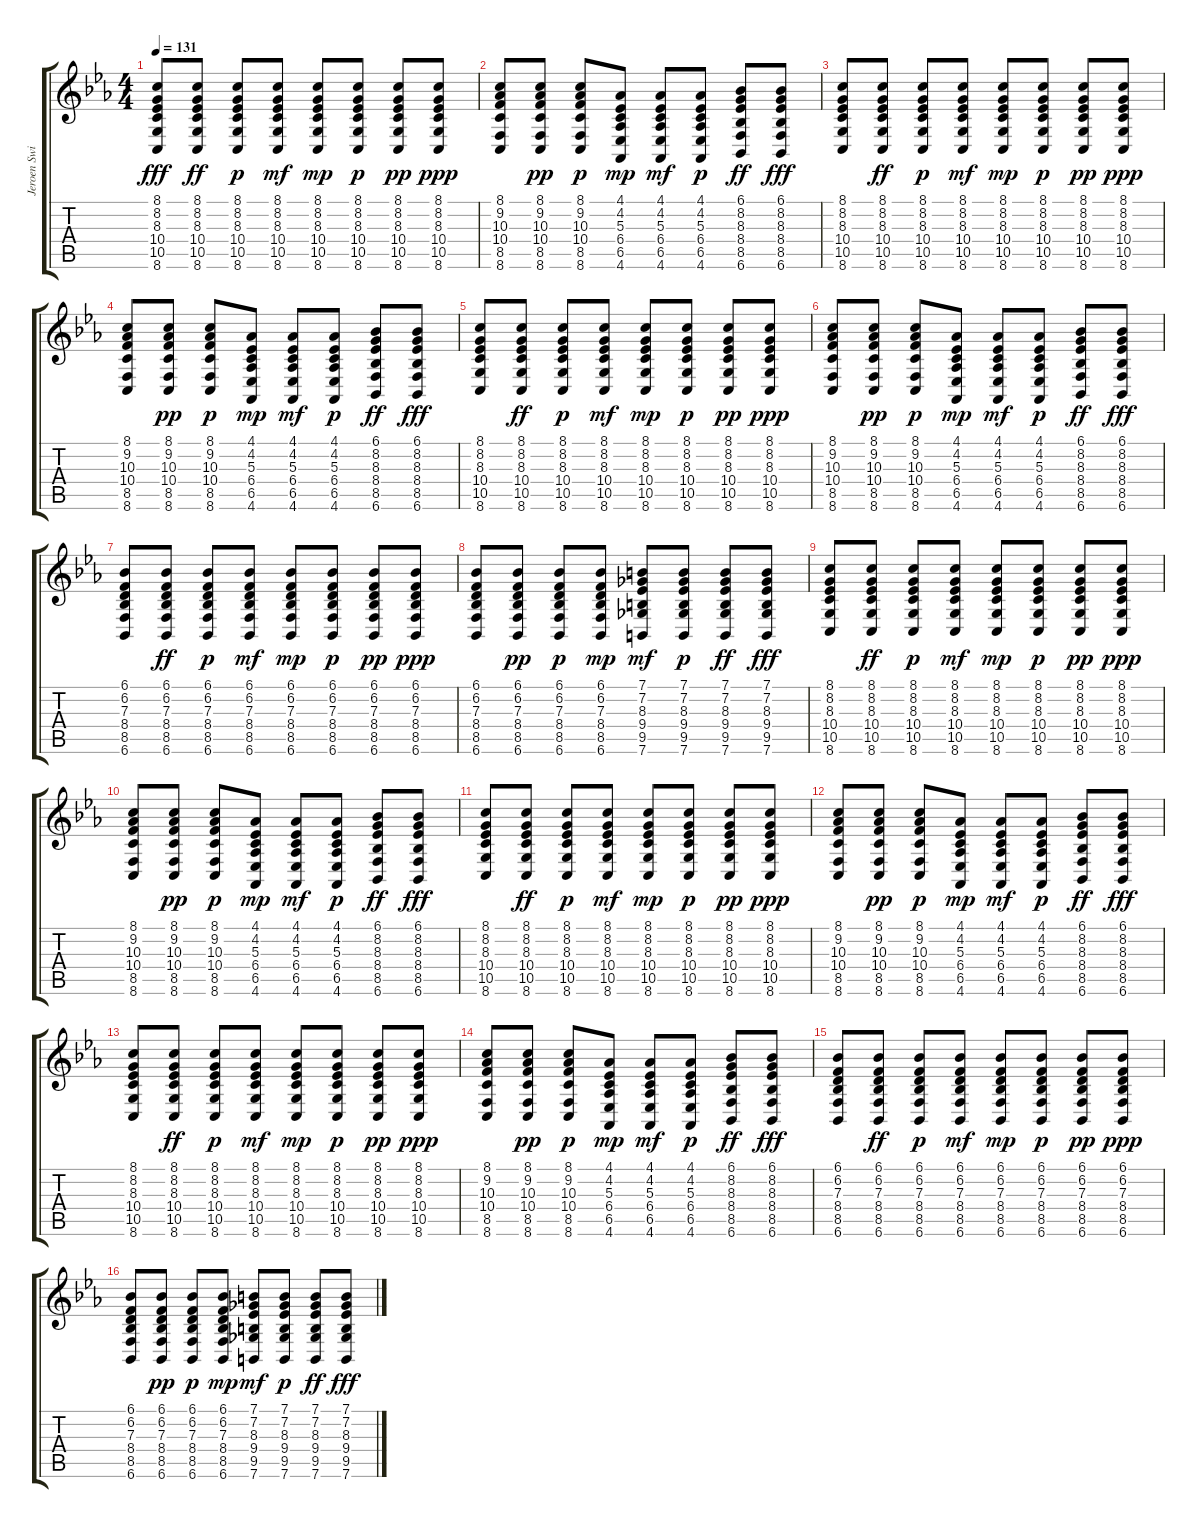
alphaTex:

\track ("Jeroen Swinnen (Helicopter Effect)" "Jeroen Swi") {instrument breathnoise}
\staff {score tabs}
\tuning (E4 B3 G3 D3 A2 E2) {hide}
\ts (4 4)
\tempo 131
\clef g2
\ks cminor
(8.1 8.2 8.3 10.4 10.5 8.6).8{dy fff} (8.1 8.2 8.3 10.4 10.5 8.6).8{dy ff} (8.1 8.2 8.3 10.4 10.5 8.6).8{dy p} (8.1 8.2 8.3 10.4 10.5 8.6).8{dy mf} (8.1 8.2 8.3 10.4 10.5 8.6).8{dy mp} (8.1 8.2 8.3 10.4 10.5 8.6).8{dy p} (8.1 8.2 8.3 10.4 10.5 8.6).8{dy pp} (8.1 8.2 8.3 10.4 10.5 8.6).8{dy ppp} |
(8.1 9.2 10.3 10.4 8.5 8.6).8 (8.1 9.2 10.3 10.4 8.5 8.6).8{dy pp} (8.1 9.2 10.3 10.4 8.5 8.6).8{dy p} (4.1 4.2 5.3 6.4 6.5 4.6).8{dy mp} (4.1 4.2 5.3 6.4 6.5 4.6).8{dy mf} (4.1 4.2 5.3 6.4 6.5 4.6).8{dy p} (6.1 8.2 8.3 8.4 8.5 6.6).8{dy ff} (6.1 8.2 8.3 8.4 8.5 6.6).8{dy fff} |
(8.1 8.2 8.3 10.4 10.5 8.6).8 (8.1 8.2 8.3 10.4 10.5 8.6).8{dy ff} (8.1 8.2 8.3 10.4 10.5 8.6).8{dy p} (8.1 8.2 8.3 10.4 10.5 8.6).8{dy mf} (8.1 8.2 8.3 10.4 10.5 8.6).8{dy mp} (8.1 8.2 8.3 10.4 10.5 8.6).8{dy p} (8.1 8.2 8.3 10.4 10.5 8.6).8{dy pp} (8.1 8.2 8.3 10.4 10.5 8.6).8{dy ppp} |
(8.1 9.2 10.3 10.4 8.5 8.6).8 (8.1 9.2 10.3 10.4 8.5 8.6).8{dy pp} (8.1 9.2 10.3 10.4 8.5 8.6).8{dy p} (4.1 4.2 5.3 6.4 6.5 4.6).8{dy mp} (4.1 4.2 5.3 6.4 6.5 4.6).8{dy mf} (4.1 4.2 5.3 6.4 6.5 4.6).8{dy p} (6.1 8.2 8.3 8.4 8.5 6.6).8{dy ff} (6.1 8.2 8.3 8.4 8.5 6.6).8{dy fff} |
(8.1 8.2 8.3 10.4 10.5 8.6).8 (8.1 8.2 8.3 10.4 10.5 8.6).8{dy ff} (8.1 8.2 8.3 10.4 10.5 8.6).8{dy p} (8.1 8.2 8.3 10.4 10.5 8.6).8{dy mf} (8.1 8.2 8.3 10.4 10.5 8.6).8{dy mp} (8.1 8.2 8.3 10.4 10.5 8.6).8{dy p} (8.1 8.2 8.3 10.4 10.5 8.6).8{dy pp} (8.1 8.2 8.3 10.4 10.5 8.6).8{dy ppp} |
(8.1 9.2 10.3 10.4 8.5 8.6).8 (8.1 9.2 10.3 10.4 8.5 8.6).8{dy pp} (8.1 9.2 10.3 10.4 8.5 8.6).8{dy p} (4.1 4.2 5.3 6.4 6.5 4.6).8{dy mp} (4.1 4.2 5.3 6.4 6.5 4.6).8{dy mf} (4.1 4.2 5.3 6.4 6.5 4.6).8{dy p} (6.1 8.2 8.3 8.4 8.5 6.6).8{dy ff} (6.1 8.2 8.3 8.4 8.5 6.6).8{dy fff} |
(6.1 6.2 7.3 8.4 8.5 6.6).8 (6.1 6.2 7.3 8.4 8.5 6.6).8{dy ff} (6.1 6.2 7.3 8.4 8.5 6.6).8{dy p} (6.1 6.2 7.3 8.4 8.5 6.6).8{dy mf} (6.1 6.2 7.3 8.4 8.5 6.6).8{dy mp} (6.1 6.2 7.3 8.4 8.5 6.6).8{dy p} (6.1 6.2 7.3 8.4 8.5 6.6).8{dy pp} (6.1 6.2 7.3 8.4 8.5 6.6).8{dy ppp} |
(6.1 6.2 7.3 8.4 8.5 6.6).8 (6.1 6.2 7.3 8.4 8.5 6.6).8{dy pp} (6.1 6.2 7.3 8.4 8.5 6.6).8{dy p} (6.1 6.2 7.3 8.4 8.5 6.6).8{dy mp} (7.1 7.2 8.3 9.4 9.5 7.6).8{dy mf} (7.1 7.2 8.3 9.4 9.5 7.6).8{dy p} (7.1 7.2 8.3 9.4 9.5 7.6).8{dy ff} (7.1 7.2 8.3 9.4 9.5 7.6).8{dy fff} |
(8.1 8.2 8.3 10.4 10.5 8.6).8 (8.1 8.2 8.3 10.4 10.5 8.6).8{dy ff} (8.1 8.2 8.3 10.4 10.5 8.6).8{dy p} (8.1 8.2 8.3 10.4 10.5 8.6).8{dy mf} (8.1 8.2 8.3 10.4 10.5 8.6).8{dy mp} (8.1 8.2 8.3 10.4 10.5 8.6).8{dy p} (8.1 8.2 8.3 10.4 10.5 8.6).8{dy pp} (8.1 8.2 8.3 10.4 10.5 8.6).8{dy ppp} |
(8.1 9.2 10.3 10.4 8.5 8.6).8 (8.1 9.2 10.3 10.4 8.5 8.6).8{dy pp} (8.1 9.2 10.3 10.4 8.5 8.6).8{dy p} (4.1 4.2 5.3 6.4 6.5 4.6).8{dy mp} (4.1 4.2 5.3 6.4 6.5 4.6).8{dy mf} (4.1 4.2 5.3 6.4 6.5 4.6).8{dy p} (6.1 8.2 8.3 8.4 8.5 6.6).8{dy ff} (6.1 8.2 8.3 8.4 8.5 6.6).8{dy fff} |
(8.1 8.2 8.3 10.4 10.5 8.6).8 (8.1 8.2 8.3 10.4 10.5 8.6).8{dy ff} (8.1 8.2 8.3 10.4 10.5 8.6).8{dy p} (8.1 8.2 8.3 10.4 10.5 8.6).8{dy mf} (8.1 8.2 8.3 10.4 10.5 8.6).8{dy mp} (8.1 8.2 8.3 10.4 10.5 8.6).8{dy p} (8.1 8.2 8.3 10.4 10.5 8.6).8{dy pp} (8.1 8.2 8.3 10.4 10.5 8.6).8{dy ppp} |
(8.1 9.2 10.3 10.4 8.5 8.6).8 (8.1 9.2 10.3 10.4 8.5 8.6).8{dy pp} (8.1 9.2 10.3 10.4 8.5 8.6).8{dy p} (4.1 4.2 5.3 6.4 6.5 4.6).8{dy mp} (4.1 4.2 5.3 6.4 6.5 4.6).8{dy mf} (4.1 4.2 5.3 6.4 6.5 4.6).8{dy p} (6.1 8.2 8.3 8.4 8.5 6.6).8{dy ff} (6.1 8.2 8.3 8.4 8.5 6.6).8{dy fff} |
(8.1 8.2 8.3 10.4 10.5 8.6).8 (8.1 8.2 8.3 10.4 10.5 8.6).8{dy ff} (8.1 8.2 8.3 10.4 10.5 8.6).8{dy p} (8.1 8.2 8.3 10.4 10.5 8.6).8{dy mf} (8.1 8.2 8.3 10.4 10.5 8.6).8{dy mp} (8.1 8.2 8.3 10.4 10.5 8.6).8{dy p} (8.1 8.2 8.3 10.4 10.5 8.6).8{dy pp} (8.1 8.2 8.3 10.4 10.5 8.6).8{dy ppp} |
(8.1 9.2 10.3 10.4 8.5 8.6).8 (8.1 9.2 10.3 10.4 8.5 8.6).8{dy pp} (8.1 9.2 10.3 10.4 8.5 8.6).8{dy p} (4.1 4.2 5.3 6.4 6.5 4.6).8{dy mp} (4.1 4.2 5.3 6.4 6.5 4.6).8{dy mf} (4.1 4.2 5.3 6.4 6.5 4.6).8{dy p} (6.1 8.2 8.3 8.4 8.5 6.6).8{dy ff} (6.1 8.2 8.3 8.4 8.5 6.6).8{dy fff} |
(6.1 6.2 7.3 8.4 8.5 6.6).8 (6.1 6.2 7.3 8.4 8.5 6.6).8{dy ff} (6.1 6.2 7.3 8.4 8.5 6.6).8{dy p} (6.1 6.2 7.3 8.4 8.5 6.6).8{dy mf} (6.1 6.2 7.3 8.4 8.5 6.6).8{dy mp} (6.1 6.2 7.3 8.4 8.5 6.6).8{dy p} (6.1 6.2 7.3 8.4 8.5 6.6).8{dy pp} (6.1 6.2 7.3 8.4 8.5 6.6).8{dy ppp} |
(6.1 6.2 7.3 8.4 8.5 6.6).8 (6.1 6.2 7.3 8.4 8.5 6.6).8{dy pp} (6.1 6.2 7.3 8.4 8.5 6.6).8{dy p} (6.1 6.2 7.3 8.4 8.5 6.6).8{dy mp} (7.1 7.2 8.3 9.4 9.5 7.6).8{dy mf} (7.1 7.2 8.3 9.4 9.5 7.6).8{dy p} (7.1 7.2 8.3 9.4 9.5 7.6).8{dy ff} (7.1 7.2 8.3 9.4 9.5 7.6).8{dy fff}
